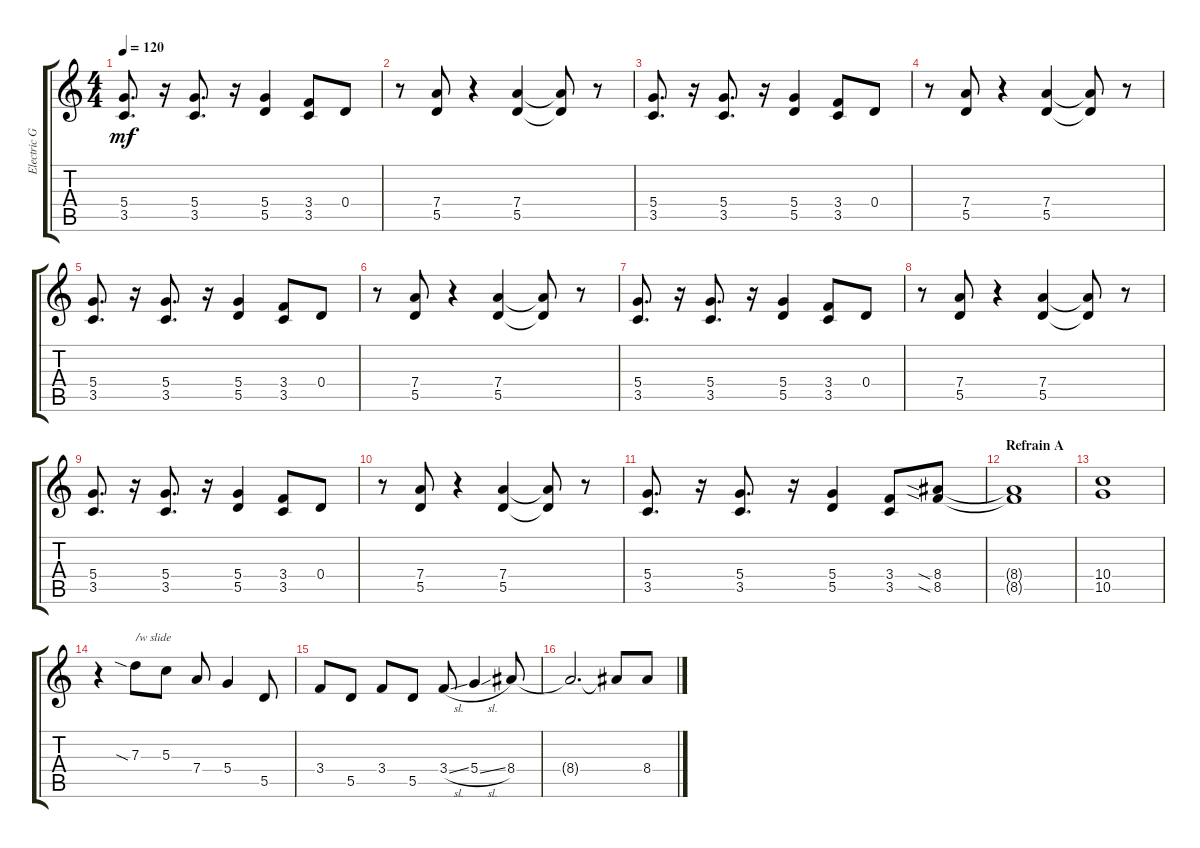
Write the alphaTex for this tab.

\track ("Electric Guitar (Drive)" "Electric G") {instrument overdrivenguitar}
\staff {score tabs}
\tuning (E4 B3 G3 D3 A2 E2) {hide}
\ts (4 4)
\tempo 120
\clef g2
\ks c
(5.4 3.5).8{d dy mf} r.16 (5.4 3.5).8{d} r.16 (5.4 5.5).4 (3.4 3.5).8 0.4.8 |
r.8 (7.4 5.5).8 r.4 (7.4 5.5).4 (7.4{t} 5.5{t}).8 r.8 |
(5.4 3.5).8{d} r.16 (5.4 3.5).8{d} r.16 (5.4 5.5).4 (3.4 3.5).8 0.4.8 |
r.8 (7.4 5.5).8 r.4 (7.4 5.5).4 (7.4{t} 5.5{t}).8 r.8 |
(5.4 3.5).8{d} r.16 (5.4 3.5).8{d} r.16 (5.4 5.5).4 (3.4 3.5).8 0.4.8 |
r.8 (7.4 5.5).8 r.4 (7.4 5.5).4 (7.4{t} 5.5{t}).8 r.8 |
(5.4 3.5).8{d} r.16 (5.4 3.5).8{d} r.16 (5.4 5.5).4 (3.4 3.5).8 0.4.8 |
r.8 (7.4 5.5).8 r.4 (7.4 5.5).4 (7.4{t} 5.5{t}).8 r.8 |
(5.4 3.5).8{d} r.16 (5.4 3.5).8{d} r.16 (5.4 5.5).4 (3.4 3.5).8 0.4.8 |
r.8 (7.4 5.5).8 r.4 (7.4 5.5).4 (7.4{t} 5.5{t}).8 r.8 |
(5.4 3.5).8{d} r.16 (5.4 3.5).8{d} r.16 (5.4 5.5).4 (3.4 3.5).8 (8.4{sia} 8.5{sia}).8 |
\section ("" "Refrain A")
(8.4{t} 8.5{t}).1 |
(10.4 10.5).1 |
r.4{volume 7} 7.3{sia}.8{txt "/w slide"} 5.3.8 7.4.8 5.4.4 5.5.8 |
3.4.8 5.5.8 3.4.8 5.5.8 3.4{sl}.8 5.4{sl}.4 8.4.8 |
8.4{t}.2{d} 8.4{t}.8 8.4{sl}.8
